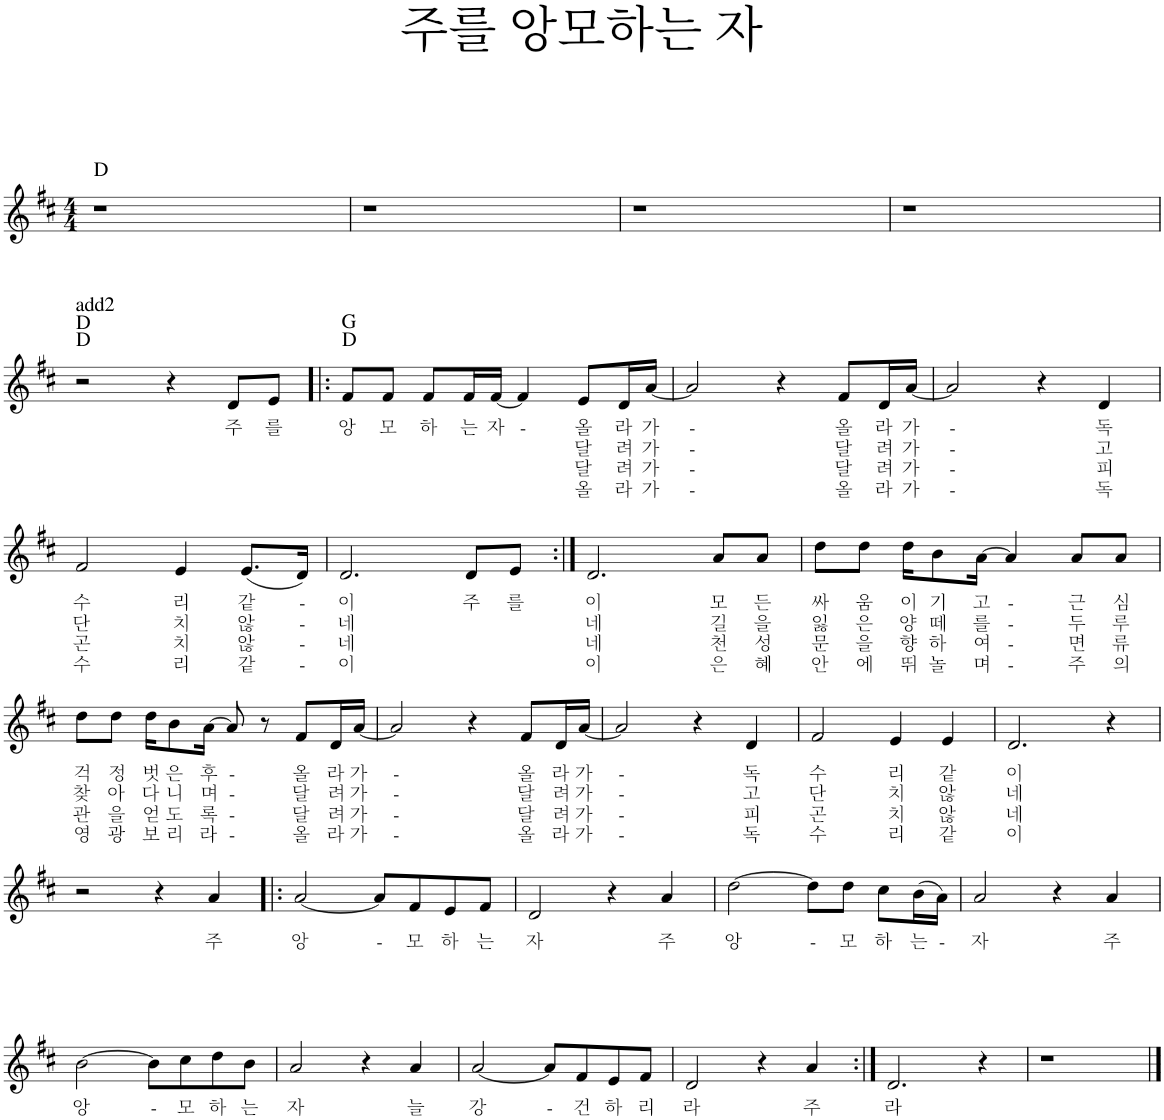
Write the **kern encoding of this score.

**kern	**text	**text	**text	**text	**harte
*part1	*part1	*part1	*part1	*part1	*part1
*staff1	*staff1	*staff1	*staff1	*staff1	*
*I"Violin	*	*	*	*	*
*I'Vln	*	*	*	*	*
*clefG2	*	*	*	*	*
*k[f#c#]	*	*	*	*	*
*M4/4	*	*	*	*	*
=1	=1	=1	=1	=1	=1
1r	.	.	.	.	D:maj
=2	=2	=2	=2	=2	=2
1r	.	.	.	.	.
=3	=3	=3	=3	=3	=3
1r	.	.	.	.	.
=4	=4	=4	=4	=4	=4
1r	.	.	.	.	.
!!LO:LB:g=z
=5	=5	=5	=5	=5	=5
2r	.	.	.	.	D:maj D:maj G:maj(2)
4r	.	.	.	.	.
!	!LO:LY:b	!	!	!	!
8d/L	주	.	.	.	.
!	!LO:LY:b	!	!	!	!
8e/J	를	.	.	.	.
=6!|:	=6!|:	=6!|:	=6!|:	=6!|:	=6!|:
!	!LO:LY:b	!	!	!	!
8f#/L	앙	.	.	.	D:maj G:maj
!	!LO:LY:b	!	!	!	!
8f#/J	모	.	.	.	.
!	!LO:LY:b	!	!	!	!
8f#/L	하	.	.	.	.
!	!LO:LY:b	!	!	!	!
16f#/L	는	.	.	.	.
!	!LO:LY:b	!	!	!	!
[16f#/JJ	자	.	.	.	.
!	!LO:LY:b	!	!	!	!
4f#/]	-	.	.	.	.
!	!LO:LY:b	!LO:LY:b	!LO:LY:b	!LO:LY:b	!
8e/L	올	달	달	올	.
!	!LO:LY:b	!LO:LY:b	!LO:LY:b	!LO:LY:b	!
16d/L	라	려	려	라	.
!	!LO:LY:b	!LO:LY:b	!LO:LY:b	!LO:LY:b	!
[16a/JJ	가	가	가	가	.
=7	=7	=7	=7	=7	=7
!	!LO:LY:b	!LO:LY:b	!LO:LY:b	!LO:LY:b	!
2a/]	-	-	-	-	.
4r	.	.	.	.	.
!	!LO:LY:b	!LO:LY:b	!LO:LY:b	!LO:LY:b	!
8f#/L	올	달	달	올	.
!	!LO:LY:b	!LO:LY:b	!LO:LY:b	!LO:LY:b	!
16d/L	라	려	려	라	.
!	!LO:LY:b	!LO:LY:b	!LO:LY:b	!LO:LY:b	!
[16a/JJ	가	가	가	가	.
=8	=8	=8	=8	=8	=8
!	!LO:LY:b	!LO:LY:b	!LO:LY:b	!LO:LY:b	!
2a/]	-	-	-	-	.
4r	.	.	.	.	.
!	!LO:LY:b	!LO:LY:b	!LO:LY:b	!LO:LY:b	!
4d/	독	고	피	독	.
!!LO:LB:g=z
=9	=9	=9	=9	=9	=9
!	!LO:LY:b	!LO:LY:b	!LO:LY:b	!LO:LY:b	!
2f#/	수	단	곤	수	.
!	!LO:LY:b	!LO:LY:b	!LO:LY:b	!LO:LY:b	!
4e/	리	치	치	리	.
!	!LO:LY:b	!LO:LY:b	!LO:LY:b	!LO:LY:b	!
(8.e/L	같	않	않	같	.
!	!LO:LY:b	!LO:LY:b	!LO:LY:b	!LO:LY:b	!
16d/Jk)	-	-	-	-	.
=10	=10	=10	=10	=10	=10
!	!LO:LY:b	!LO:LY:b	!LO:LY:b	!LO:LY:b	!
2.d/	이	네	네	이	.
!	!LO:LY:b	!	!	!	!
8d/L	주	.	.	.	.
!	!LO:LY:b	!	!	!	!
8e/J	를	.	.	.	.
=11:|!	=11:|!	=11:|!	=11:|!	=11:|!	=11:|!
!	!LO:LY:b	!LO:LY:b	!LO:LY:b	!LO:LY:b	!
2.d/	이	네	네	이	.
!	!LO:LY:b	!LO:LY:b	!LO:LY:b	!LO:LY:b	!
8a/L	모	길	천	은	.
!	!LO:LY:b	!LO:LY:b	!LO:LY:b	!LO:LY:b	!
8a/J	든	을	성	혜	.
=12	=12	=12	=12	=12	=12
!	!LO:LY:b	!LO:LY:b	!LO:LY:b	!LO:LY:b	!
8dd\L	싸	잃	문	안	.
!	!LO:LY:b	!LO:LY:b	!LO:LY:b	!LO:LY:b	!
8dd\J	움	은	을	에	.
!	!LO:LY:b	!LO:LY:b	!LO:LY:b	!LO:LY:b	!
16dd\KL	이	양	향	뛰	.
!	!LO:LY:b	!LO:LY:b	!LO:LY:b	!LO:LY:b	!
8b\	기	떼	하	놀	.
!	!LO:LY:b	!LO:LY:b	!LO:LY:b	!LO:LY:b	!
[16a\Jk	고	를	여	며	.
!	!LO:LY:b	!LO:LY:b	!LO:LY:b	!LO:LY:b	!
4a/]	-	-	-	-	.
!	!LO:LY:b	!LO:LY:b	!LO:LY:b	!LO:LY:b	!
8a/L	근	두	면	주	.
!	!LO:LY:b	!LO:LY:b	!LO:LY:b	!LO:LY:b	!
8a/J	심	루	류	의	.
!!LO:LB:g=z
=13	=13	=13	=13	=13	=13
!	!LO:LY:b	!LO:LY:b	!LO:LY:b	!LO:LY:b	!
8dd\L	걱	찾	관	영	.
!	!LO:LY:b	!LO:LY:b	!LO:LY:b	!LO:LY:b	!
8dd\J	정	아	을	광	.
!	!LO:LY:b	!LO:LY:b	!LO:LY:b	!LO:LY:b	!
16dd\KL	벗	다	얻	보	.
!	!LO:LY:b	!LO:LY:b	!LO:LY:b	!LO:LY:b	!
8b\	은	니	도	리	.
!	!LO:LY:b	!LO:LY:b	!LO:LY:b	!LO:LY:b	!
[16a\Jk	후	며	록	라	.
!	!LO:LY:b	!LO:LY:b	!LO:LY:b	!LO:LY:b	!
8a/]	-	-	-	-	.
8r	.	.	.	.	.
!	!LO:LY:b	!LO:LY:b	!LO:LY:b	!LO:LY:b	!
8f#/L	올	달	달	올	.
!	!LO:LY:b	!LO:LY:b	!LO:LY:b	!LO:LY:b	!
16d/L	라	려	려	라	.
!	!LO:LY:b	!LO:LY:b	!LO:LY:b	!LO:LY:b	!
[16a/JJ	가	가	가	가	.
=14	=14	=14	=14	=14	=14
!	!LO:LY:b	!LO:LY:b	!LO:LY:b	!LO:LY:b	!
2a/]	-	-	-	-	.
4r	.	.	.	.	.
!	!LO:LY:b	!LO:LY:b	!LO:LY:b	!LO:LY:b	!
8f#/L	올	달	달	올	.
!	!LO:LY:b	!LO:LY:b	!LO:LY:b	!LO:LY:b	!
16d/L	라	려	려	라	.
!	!LO:LY:b	!LO:LY:b	!LO:LY:b	!LO:LY:b	!
[16a/JJ	가	가	가	가	.
=15	=15	=15	=15	=15	=15
!	!LO:LY:b	!LO:LY:b	!LO:LY:b	!LO:LY:b	!
2a/]	-	-	-	-	.
4r	.	.	.	.	.
!	!LO:LY:b	!LO:LY:b	!LO:LY:b	!LO:LY:b	!
4d/	독	고	피	독	.
=16	=16	=16	=16	=16	=16
!	!LO:LY:b	!LO:LY:b	!LO:LY:b	!LO:LY:b	!
2f#/	수	단	곤	수	.
!	!LO:LY:b	!LO:LY:b	!LO:LY:b	!LO:LY:b	!
4e/	리	치	치	리	.
!	!LO:LY:b	!LO:LY:b	!LO:LY:b	!LO:LY:b	!
4e/	같	않	않	같	.
=17	=17	=17	=17	=17	=17
!	!LO:LY:b	!LO:LY:b	!LO:LY:b	!LO:LY:b	!
2.d/	이	네	네	이	.
4r	.	.	.	.	.
!!LO:LB:g=z
=18	=18	=18	=18	=18	=18
2r	.	.	.	.	.
4r	.	.	.	.	.
!	!LO:LY:b	!	!	!	!
4a/	주	.	.	.	.
=19!|:	=19!|:	=19!|:	=19!|:	=19!|:	=19!|:
!	!LO:LY:b	!	!	!	!
[2a/	앙	.	.	.	.
!	!LO:LY:b	!	!	!	!
8a/L]	-	.	.	.	.
!	!LO:LY:b	!	!	!	!
8f#/	모	.	.	.	.
!	!LO:LY:b	!	!	!	!
8e/	하	.	.	.	.
!	!LO:LY:b	!	!	!	!
8f#/J	는	.	.	.	.
=20	=20	=20	=20	=20	=20
!	!LO:LY:b	!	!	!	!
2d/	자	.	.	.	.
4r	.	.	.	.	.
!	!LO:LY:b	!	!	!	!
4a/	주	.	.	.	.
=21	=21	=21	=21	=21	=21
!	!LO:LY:b	!	!	!	!
[2dd\	앙	.	.	.	.
!	!LO:LY:b	!	!	!	!
8dd\L]	-	.	.	.	.
!	!LO:LY:b	!	!	!	!
8dd\J	모	.	.	.	.
!	!LO:LY:b	!	!	!	!
8cc#\L	하	.	.	.	.
!	!LO:LY:b	!	!	!	!
(16b\L	는	.	.	.	.
!	!LO:LY:b	!	!	!	!
16a\JJ)	-	.	.	.	.
=22	=22	=22	=22	=22	=22
!	!LO:LY:b	!	!	!	!
2a/	자	.	.	.	.
4r	.	.	.	.	.
!	!LO:LY:b	!	!	!	!
4a/	주	.	.	.	.
!!LO:LB:g=z
=23	=23	=23	=23	=23	=23
!	!LO:LY:b	!	!	!	!
[2b\	앙	.	.	.	.
!	!LO:LY:b	!	!	!	!
8b\L]	-	.	.	.	.
!	!LO:LY:b	!	!	!	!
8cc#\	모	.	.	.	.
!	!LO:LY:b	!	!	!	!
8dd\	하	.	.	.	.
!	!LO:LY:b	!	!	!	!
8b\J	는	.	.	.	.
=24	=24	=24	=24	=24	=24
!	!LO:LY:b	!	!	!	!
2a/	자	.	.	.	.
4r	.	.	.	.	.
!	!LO:LY:b	!	!	!	!
4a/	늘	.	.	.	.
=25	=25	=25	=25	=25	=25
!	!LO:LY:b	!	!	!	!
[2a/	강	.	.	.	.
!	!LO:LY:b	!	!	!	!
8a/L]	-	.	.	.	.
!	!LO:LY:b	!	!	!	!
8f#/	건	.	.	.	.
!	!LO:LY:b	!	!	!	!
8e/	하	.	.	.	.
!	!LO:LY:b	!	!	!	!
8f#/J	리	.	.	.	.
=26	=26	=26	=26	=26	=26
!	!LO:LY:b	!	!	!	!
2d/	라	.	.	.	.
4r	.	.	.	.	.
!	!LO:LY:b	!	!	!	!
4a/	주	.	.	.	.
=27:|!	=27:|!	=27:|!	=27:|!	=27:|!	=27:|!
!	!LO:LY:b	!	!	!	!
2.d/	라	.	.	.	.
4r	.	.	.	.	.
=28	=28	=28	=28	=28	=28
1r	.	.	.	.	.
==	==	==	==	==	==
*-	*-	*-	*-	*-	*-
